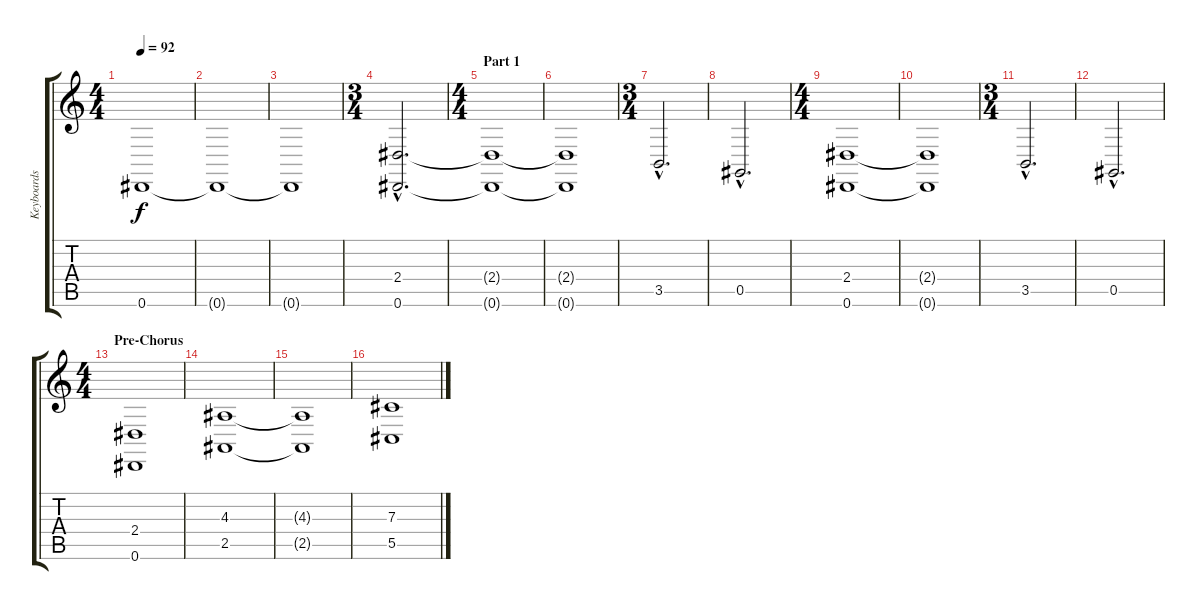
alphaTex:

\track ("Keyboards - Nils Neumann" "Keyboards ") {instrument choiraahs}
\staff {score tabs}
\tuning (Eb4 Bb3 Gb3 Db3 Ab2 Eb2) {hide}
\ts (4 4)
\tempo 92
\clef g2
\ks c
0.6.1{dy f volume 13} |
0.6{t}.1 |
0.6{t}.1 |
\ts (3 4)
(2.4{hac} 0.6{hac}).2{d volume 9} |
\ts (4 4)
\section ("" "Part 1")
(2.4{t} 0.6{t}).1 |
(2.4{t} 0.6{t}).1 |
\ts (3 4)
3.5{hac}.2{d} |
0.5{hac}.2{d} |
\ts (4 4)
(2.4 0.6).1 |
(2.4{t} 0.6{t}).1 |
\ts (3 4)
3.5{hac}.2{d} |
0.5{hac}.2{d} |
\ts (4 4)
\section ("" "Pre-Chorus")
(2.4 0.6).1 |
(4.3 2.5).1 |
(4.3{t} 2.5{t}).1 |
(7.3 5.5).1
